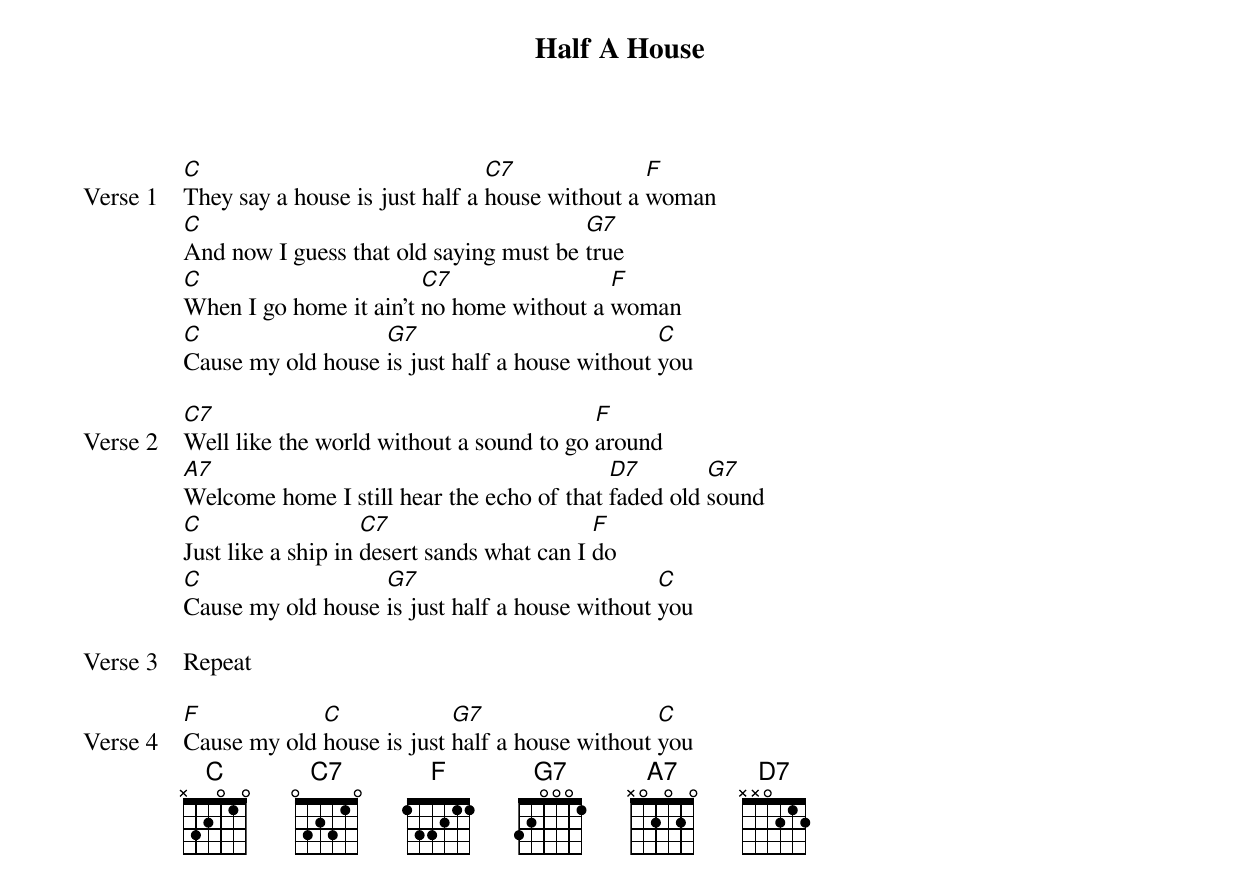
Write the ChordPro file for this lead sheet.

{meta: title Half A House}
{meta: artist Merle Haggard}
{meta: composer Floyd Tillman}

{start_of_verse: Verse 1}
[C]They say a house is just half a [C7]house without a [F]woman
[C]And now I guess that old saying must be [G7]true
[C]When I go home it ain’t [C7]no home without a [F]woman
[C]Cause my old house [G7]is just half a house without [C]you
{end_of_verse}

{start_of_verse: Verse 2}
[C7]Well like the world without a sound to go [F]around
[A7]Welcome home I still hear the echo of that [D7]faded old [G7]sound
[C]Just like a ship in [C7]desert sands what can I [F]do
[C]Cause my old house [G7]is just half a house without [C]you
{end_of_verse}

{start_of_verse: Verse 3}
Repeat
{end_of_verse}

{start_of_verse: Verse 4}
[F]Cause my old [C]house is just [G7]half a house without [C]you
{end_of_verse}
